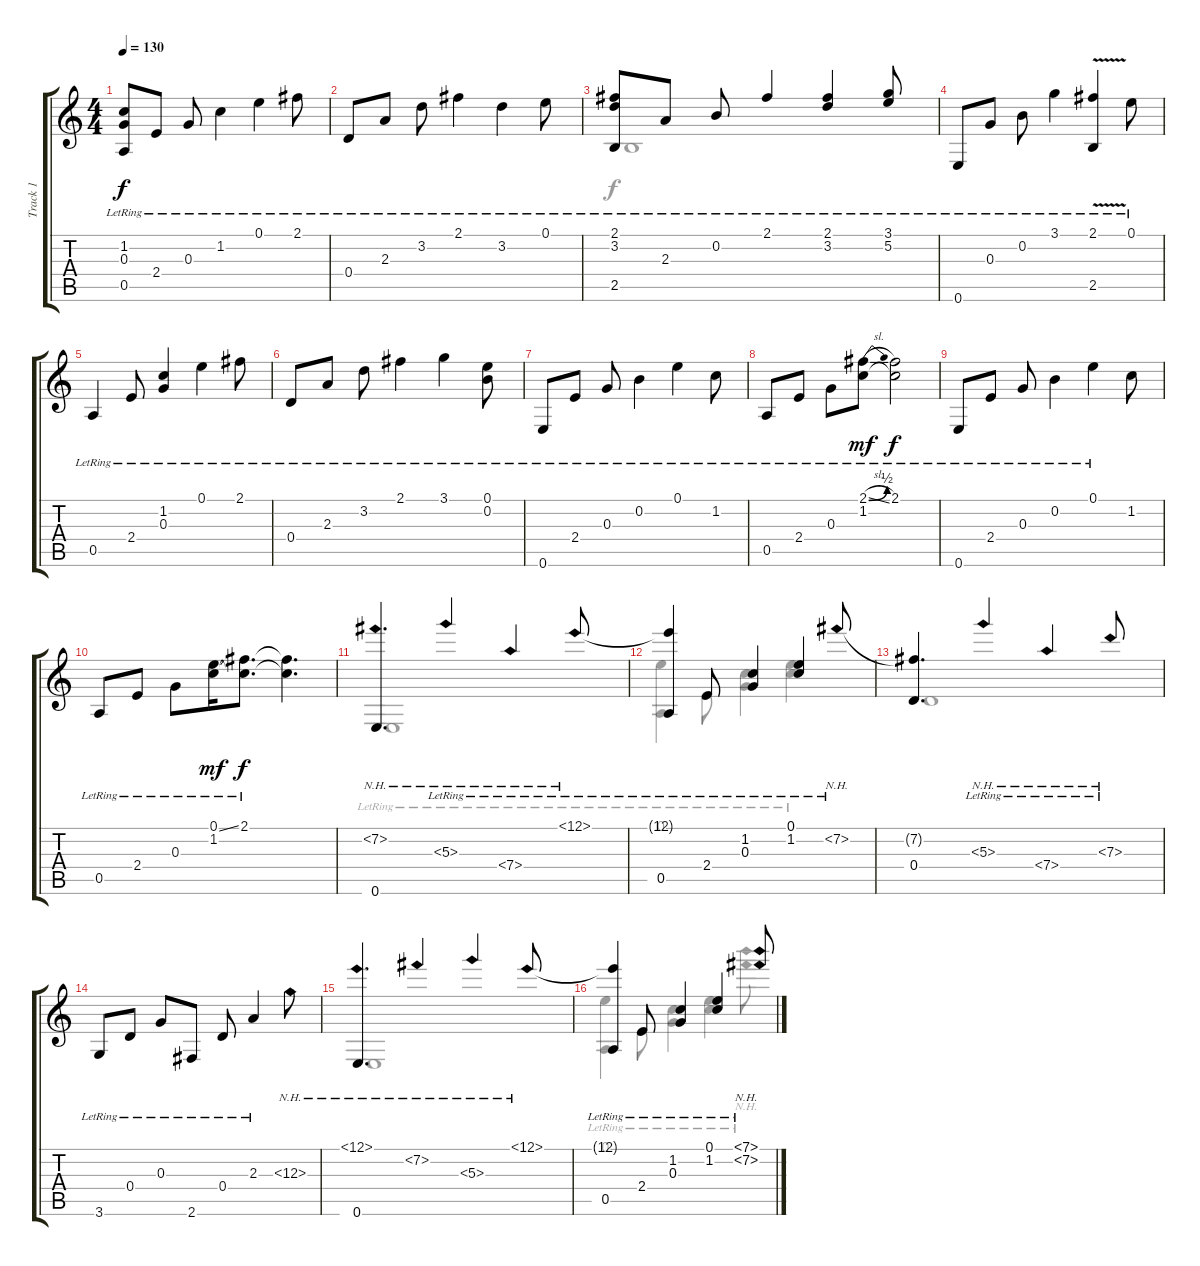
\track ("Track 1" "Track 1") {instrument acousticguitarsteel}
\staff {score tabs}
\tuning (E4 B3 G3 D3 A2 E2) {hide}
\voice
\ts (4 4)
\tempo 130
\clef g2
\ks c
(1.2{lr} 0.3{lr} 0.5{lr}).8{dy f} 2.4{lr}.8 0.3{lr}.8 1.2{lr}.4 0.1{lr}.4 2.1{lr}.8 |
0.4{lr}.8 2.3{lr}.8 3.2{lr}.8 2.1{lr}.4 3.2{lr}.4 0.1{lr}.8 |
(2.1{lr} 3.2{lr} 2.5{lr}).8 2.3{lr}.8 0.2{lr}.8 2.1{lr}.4 (2.1{lr} 3.2{lr}).4 (3.1{lr} 5.2{lr}).8 |
0.6{lr}.8 0.3{lr}.8 0.2{lr}.8 3.1{lr}.4 (2.1{v lr} 2.5{lr}).4 0.1{lr}.8 |
0.5{lr}.4 2.4{lr}.8 (1.2{lr} 0.3{lr}).4 0.1{lr}.4 2.1{lr}.8 |
0.4{lr}.8 2.3{lr}.8 3.2{lr}.8 2.1{lr}.4 3.1{lr}.4 (0.1{lr} 0.2{lr}).8 |
0.6{lr}.8 2.4{lr}.8 0.3{lr}.8 0.2{lr}.4 0.1{lr}.4 1.2{lr}.8 |
0.5{lr}.8 2.4{lr}.8 0.3{lr}.8 (2.1{be (bend 0 0 60 2) sl lr} 1.2{lr}).8{dy mf} (2.1{lr} 1.2{t}).2{dy f} |
0.6{lr}.8 2.4{lr}.8 0.3{lr}.8 0.2{lr}.4 0.1{lr}.4 1.2.8 |
0.5{lr}.8 2.4{lr}.8 0.3{lr}.8 (0.1{ss lr} 1.2{lr}).16{dy mf} (2.1{lr} 1.2{t}).8{d dy f} (2.1{t} 1.2{t}).4{d} |
(7.2{nh} 0.6).4{d} 5.3{nh lr}.4 7.4{nh lr}.4 12.1{nh lr}.8 |
(12.1{t} 0.5{lr}).4 2.4{lr}.8 (1.2{lr} 0.3{lr}).4 (0.1{lr} 1.2{lr}).4 7.2{nh lr}.8 |
(7.2{t} 0.4).4{d} 5.3{nh lr}.4 7.4{nh lr}.4 7.3{nh lr}.8 |
3.6{lr}.8 0.4{lr}.8 0.3{lr}.8 2.6{lr}.8 0.4{lr}.8 2.3{lr}.4 12.3{nh}.8 |
(12.1{nh} 0.6).4{d} 7.2{nh}.4 5.3{nh}.4 12.1{nh}.8 |
(12.1{t} 0.5{lr}).4 2.4{lr}.8 (1.2{lr} 0.3{lr}).4 (0.1{lr} 1.2{lr}).4 (7.1{nh} 7.2{nh lr}).8
\voice
\clef g2
\ottava regular
\simile none
\ks c
|
|
2.5.1 |
|
|
|
|
|
|
|
0.6{lr}.1 |
(0.1 0.5{lr}).4 2.4{lr}.8 (1.2{lr} 0.3{lr}).4 (0.1{lr} 1.2{lr}).4{d} |
0.4.1 |
|
0.6.1 |
(0.1 0.5{lr}).4 2.4{lr}.8 (1.2{lr} 0.3{lr}).4 (0.1{lr} 1.2{lr}).4 (7.1{nh lr} 7.2{nh lr}).8
